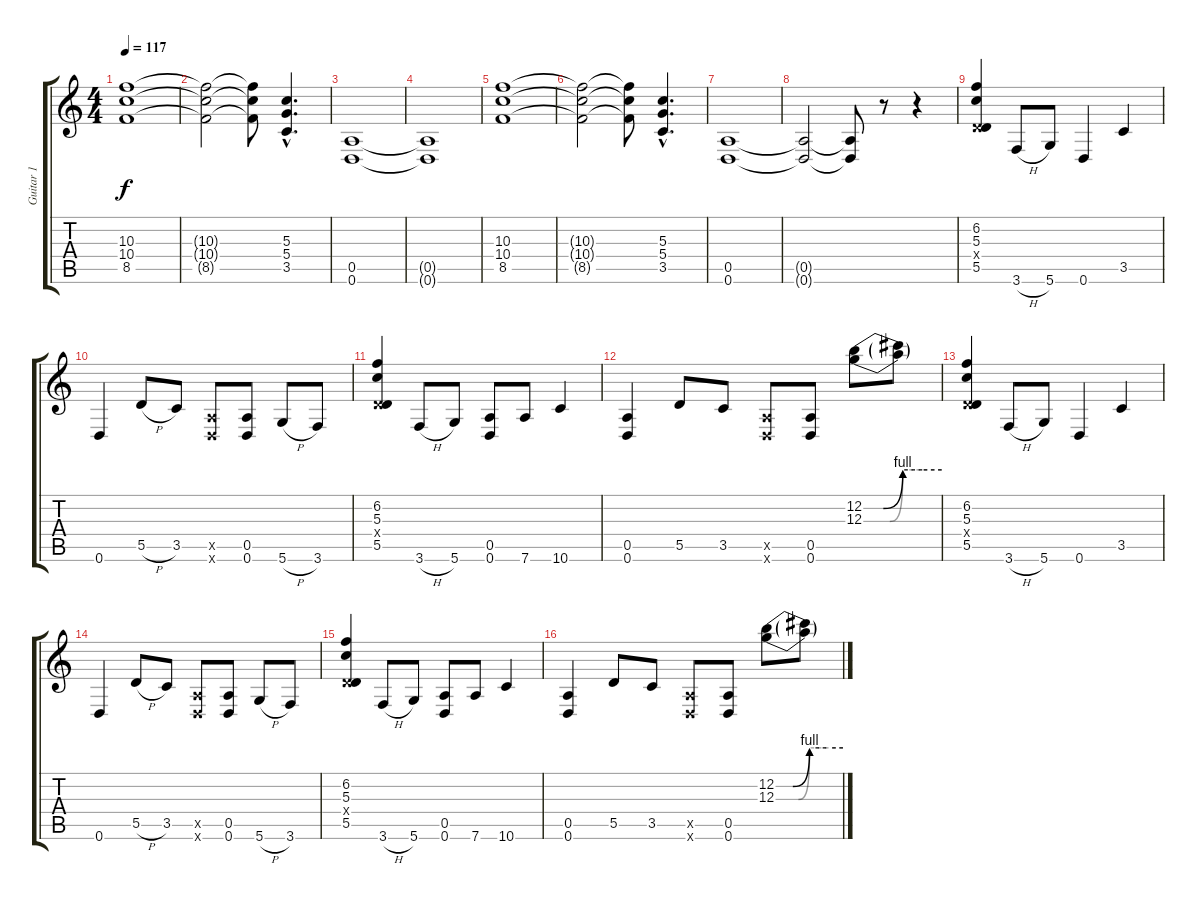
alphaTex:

\track ("Guitar 1" "Guitar 1") {instrument overdrivenguitar}
\staff {score tabs}
\tuning (E4 B3 G3 D3 A2 D2) {hide}
\ts (4 4)
\tempo 117
\clef g2
\ks c
(10.3 10.4 8.5).1{dy f} |
(10.3{t} 10.4{t} 8.5{t}).2 (10.3{t} 10.4{t} 8.5{t}).8 (5.3{hac} 5.4{hac} 3.5{hac}).4{d} |
(0.5 0.6).1 |
(0.5{t} 0.6{t}).1 |
(10.3 10.4 8.5).1 |
(10.3{t} 10.4{t} 8.5{t}).2 (10.3{t} 10.4{t} 8.5{t}).8 (5.3{hac} 5.4{hac} 3.5{hac}).4{d} |
(0.5 0.6).1 |
(0.5{t} 0.6{t}).2 (0.5{t} 0.6{t}).8 r.8 r.4 |
(6.2 5.3 0.4{x} 5.5).4 3.6{h}.8 5.6.8 0.6.4 3.5.4 |
0.6.4 5.5{h}.8 3.5.8 (0.5{x} 0.6{x}).8 (0.5 0.6).8 5.6{h}.8 3.6.8 |
(6.2 5.3 0.4{x} 5.5).4 3.6{h}.8 5.6.8 (0.5 0.6).8 7.6.8 10.6.4 |
(0.5 0.6).4 5.5.8 3.5.8 (0.5{x} 0.6{x}).8 (0.5 0.6).8 (12.2{be (custom 0 0 15 0 30 4 45 4 60 4)} 12.3{be (custom 0 0 20 0 30 4 60 4)}).8 (12.2{t} 12.3{t}).8 |
(6.2 5.3 0.4{x} 5.5).4 3.6{h}.8 5.6.8 0.6.4 3.5.4 |
0.6.4 5.5{h}.8 3.5.8 (0.5{x} 0.6{x}).8 (0.5 0.6).8 5.6{h}.8 3.6.8 |
(6.2 5.3 0.4{x} 5.5).4 3.6{h}.8 5.6.8 (0.5 0.6).8 7.6.8 10.6.4 |
(0.5 0.6).4 5.5.8 3.5.8 (0.5{x} 0.6{x}).8 (0.5 0.6).8 (12.2{be (custom 0 0 15 0 30 4 45 4 60 4)} 12.3{be (custom 0 0 20 0 30 4 60 4)}).8 (12.2{t} 12.3{t}).8
